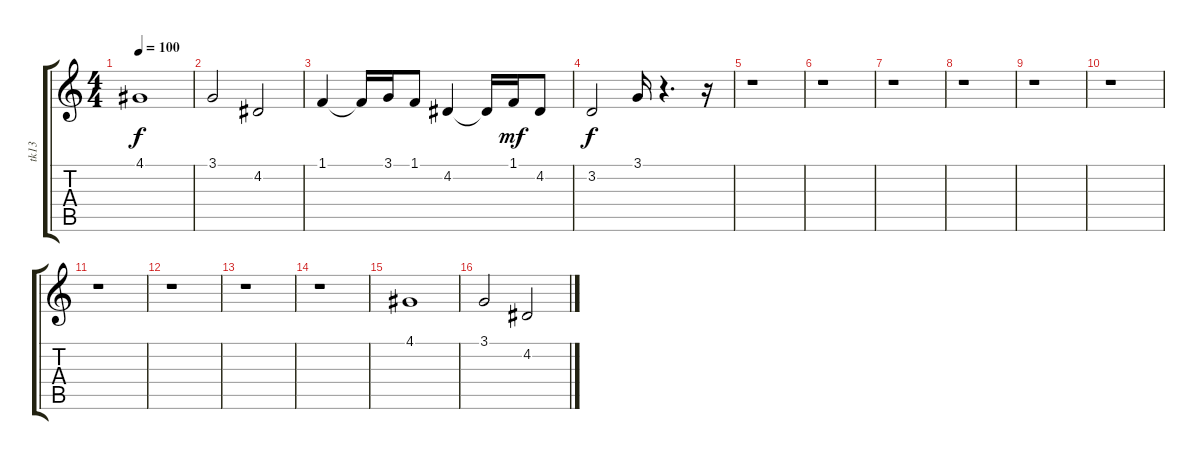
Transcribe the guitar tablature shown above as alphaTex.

\track ("tk13" "tk13") {instrument acousticgrandpiano}
\staff {score tabs}
\tuning (E4 B3 G3 D3 A2 E2) {hide}
\ts (4 4)
\tempo 100
\clef g2
\ks c
4.1.1{dy f volume 9 instrument lead2sawtooth} |
3.1.2 4.2.2 |
1.1.4 1.1{t}.16 3.1.16 1.1.8 4.2.4 4.2{t}.16 1.1.16{dy mf} 4.2.8 |
3.2.2{dy f} 3.1.16 r.4{d} r.16 |
r.1 |
r.1 |
r.1 |
r.1 |
r.1 |
r.1 |
r.1 |
r.1 |
r.1 |
r.1 |
4.1.1 |
3.1.2 4.2.2
